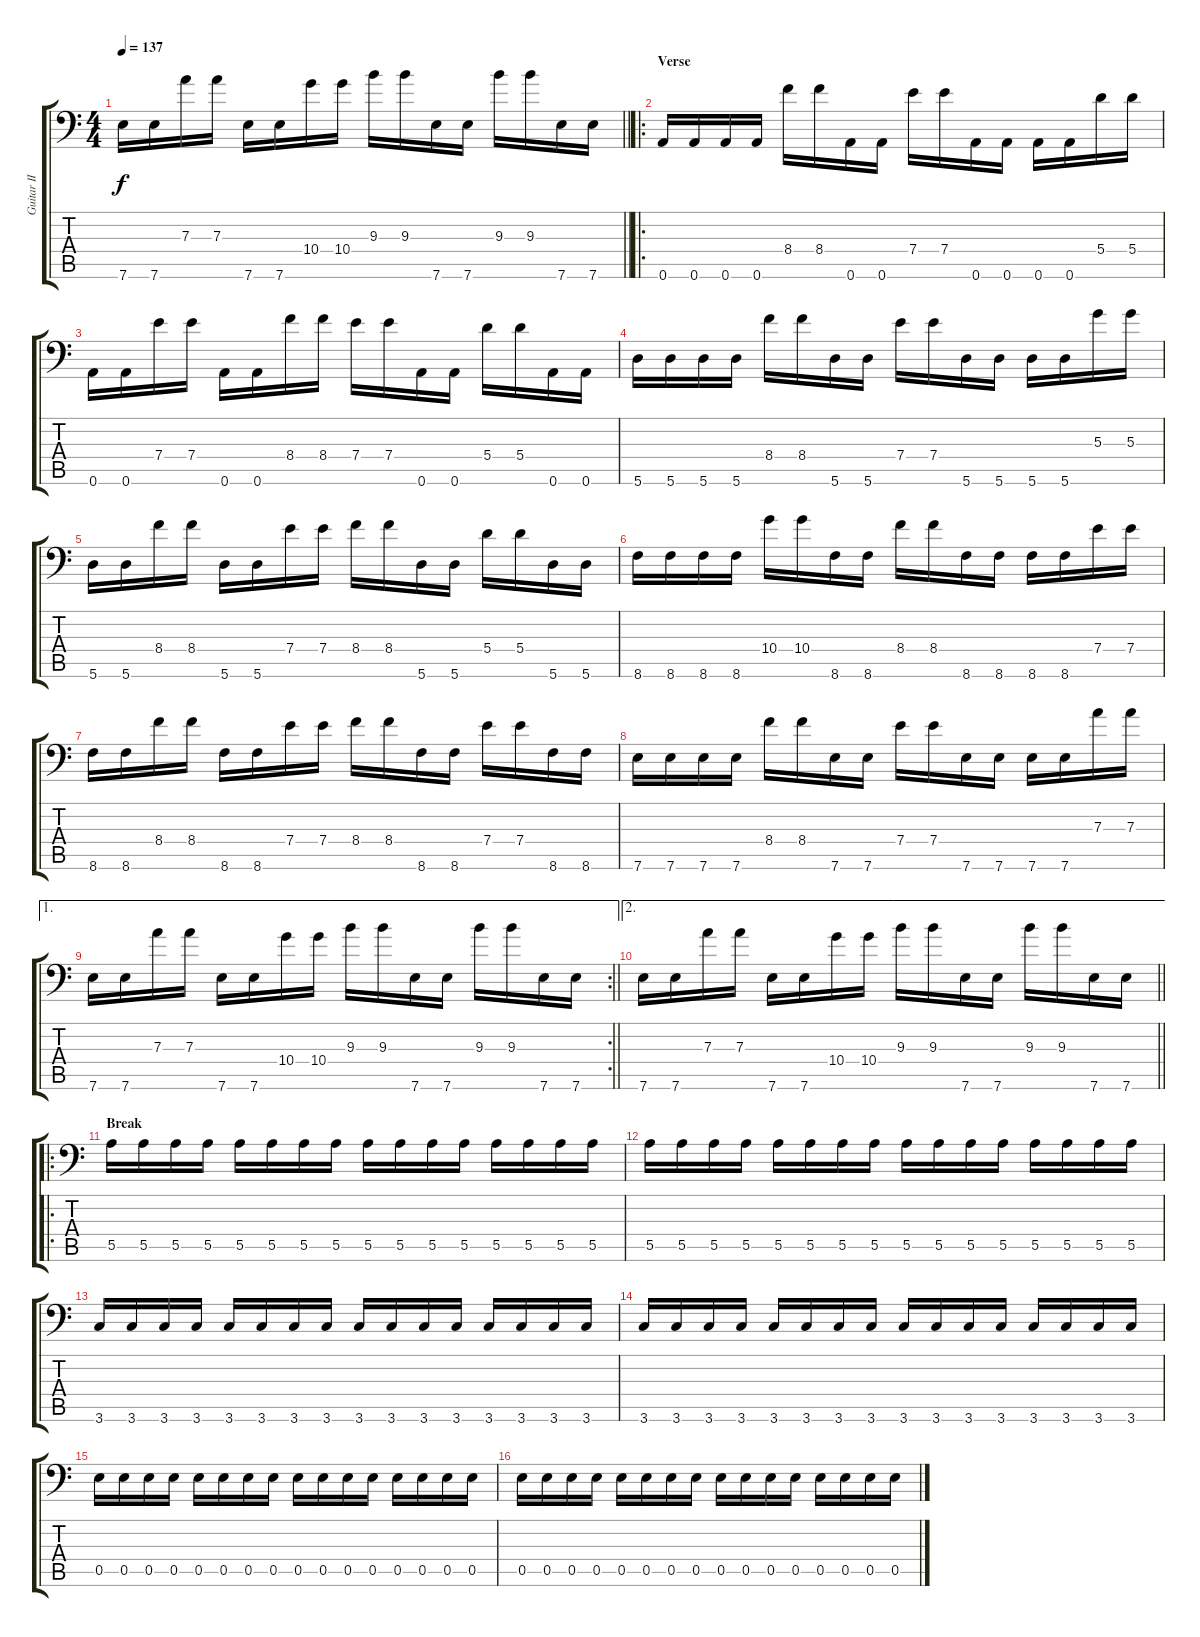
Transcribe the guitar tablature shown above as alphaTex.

\track ("Guitar II" "Guitar II") {instrument distortionguitar}
\staff {score tabs}
\tuning (B3 Gb3 D3 A2 E2 A1) {hide}
\ts (4 4)
\tempo 137
\clef f4
\barLineRight lightlight
\ks c
7.6.16{dy f} 7.6.16 7.3.16 7.3.16 7.6.16 7.6.16 10.4.16 10.4.16 9.3.16 9.3.16 7.6.16 7.6.16 9.3.16 9.3.16 7.6.16 7.6.16 |
\ro
\section ("" "Verse")
0.6.16 0.6.16 0.6.16 0.6.16 8.4.16 8.4.16 0.6.16 0.6.16 7.4.16 7.4.16 0.6.16 0.6.16 0.6.16 0.6.16 5.4.16 5.4.16 |
0.6.16 0.6.16 7.4.16 7.4.16 0.6.16 0.6.16 8.4.16 8.4.16 7.4.16 7.4.16 0.6.16 0.6.16 5.4.16 5.4.16 0.6.16 0.6.16 |
5.6.16 5.6.16 5.6.16 5.6.16 8.4.16 8.4.16 5.6.16 5.6.16 7.4.16 7.4.16 5.6.16 5.6.16 5.6.16 5.6.16 5.3.16 5.3.16 |
5.6.16 5.6.16 8.4.16 8.4.16 5.6.16 5.6.16 7.4.16 7.4.16 8.4.16 8.4.16 5.6.16 5.6.16 5.4.16 5.4.16 5.6.16 5.6.16 |
8.6.16 8.6.16 8.6.16 8.6.16 10.4.16 10.4.16 8.6.16 8.6.16 8.4.16 8.4.16 8.6.16 8.6.16 8.6.16 8.6.16 7.4.16 7.4.16 |
8.6.16 8.6.16 8.4.16 8.4.16 8.6.16 8.6.16 7.4.16 7.4.16 8.4.16 8.4.16 8.6.16 8.6.16 7.4.16 7.4.16 8.6.16 8.6.16 |
7.6.16 7.6.16 7.6.16 7.6.16 8.4.16 8.4.16 7.6.16 7.6.16 7.4.16 7.4.16 7.6.16 7.6.16 7.6.16 7.6.16 7.3.16 7.3.16 |
\ae 1
\rc 2
\barLineRight lightlight
7.6.16 7.6.16 7.3.16 7.3.16 7.6.16 7.6.16 10.4.16 10.4.16 9.3.16 9.3.16 7.6.16 7.6.16 9.3.16 9.3.16 7.6.16 7.6.16 |
\ae 2
\barLineRight lightlight
7.6.16 7.6.16 7.3.16 7.3.16 7.6.16 7.6.16 10.4.16 10.4.16 9.3.16 9.3.16 7.6.16 7.6.16 9.3.16 9.3.16 7.6.16 7.6.16 |
\ro
\section ("" "Break")
5.5.16 5.5.16 5.5.16 5.5.16 5.5.16 5.5.16 5.5.16 5.5.16 5.5.16 5.5.16 5.5.16 5.5.16 5.5.16 5.5.16 5.5.16 5.5.16 |
5.5.16 5.5.16 5.5.16 5.5.16 5.5.16 5.5.16 5.5.16 5.5.16 5.5.16 5.5.16 5.5.16 5.5.16 5.5.16 5.5.16 5.5.16 5.5.16 |
3.6.16 3.6.16 3.6.16 3.6.16 3.6.16 3.6.16 3.6.16 3.6.16 3.6.16 3.6.16 3.6.16 3.6.16 3.6.16 3.6.16 3.6.16 3.6.16 |
3.6.16 3.6.16 3.6.16 3.6.16 3.6.16 3.6.16 3.6.16 3.6.16 3.6.16 3.6.16 3.6.16 3.6.16 3.6.16 3.6.16 3.6.16 3.6.16 |
0.5.16 0.5.16 0.5.16 0.5.16 0.5.16 0.5.16 0.5.16 0.5.16 0.5.16 0.5.16 0.5.16 0.5.16 0.5.16 0.5.16 0.5.16 0.5.16 |
0.5.16 0.5.16 0.5.16 0.5.16 0.5.16 0.5.16 0.5.16 0.5.16 0.5.16 0.5.16 0.5.16 0.5.16 0.5.16 0.5.16 0.5.16 0.5.16
